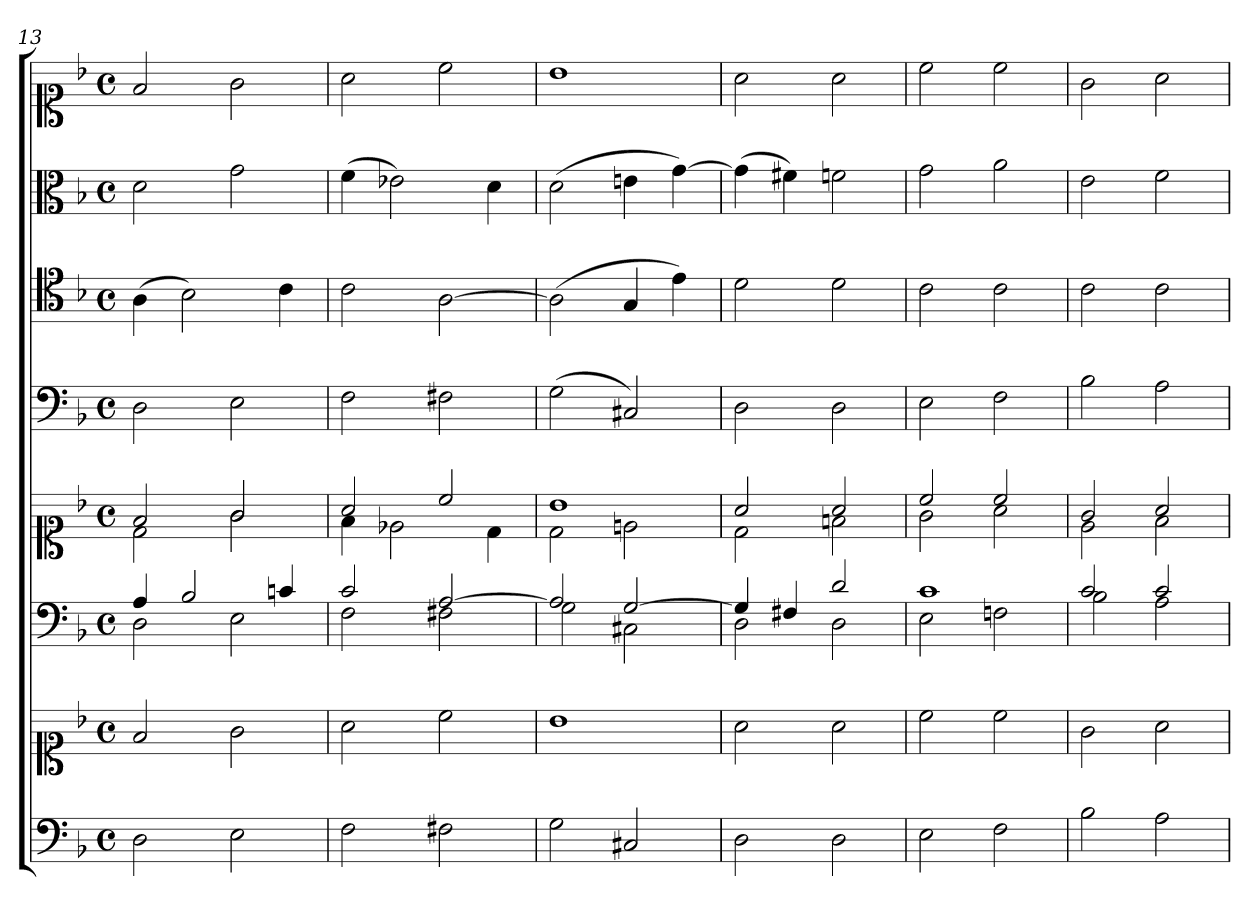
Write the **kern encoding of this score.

**kern	**kern	**kern	**kern	**kern	**kern	**kern	**kern
*part6	*part6	*part5	*part5	*part4	*part3	*part2	*part1
*staff8	*staff7	*staff6	*staff5	*staff4	*staff3	*staff2	*staff1
*clefF4	*clefC1	*clefF4	*clefC1	*clefF4	*clefC4	*clefC3	*clefC1
*k[b-]	*k[b-]	*k[b-]	*k[b-]	*k[b-]	*k[b-]	*k[b-]	*k[b-]
*F:	*F:	*F:	*F:	*F:	*F:	*F:	*F:
*M4/4	*M4/4	*M4/4	*M4/4	*M4/4	*M4/4	*M4/4	*M4/4
*met(c)	*met(c)	*met(c)	*met(c)	*met(c)	*met(c)	*met(c)	*met(c)
=13	=13	=13	=13	=13	=13	=13	=13
*	*	*^	*^	*	*	*	*
2D	2f	4A	2D	2f	2d	2D	(4A	2d	2f
.	.	2B-	.	.	.	.	2B-)	.	.
2E	2g	.	2E	2g	2g	2E	.	2g	2g
.	.	4cn	.	.	.	.	4c	.	.
=14	=14	=14	=14	=14	=14	=14	=14	=14	=14
2F	2a	2c	2F	2a	4f	2F	2c	(4f	2a
.	.	.	.	.	2e-X	.	.	2e-X)	.
2F#X	2cc	[2A	2F#X	2cc	.	2F#X	[2A	.	2cc
.	.	.	.	.	4d	.	.	4d	.
=15	=15	=15	=15	=15	=15	=15	=15	=15	=15
2G	1b-	2A]	2G	1b-	2d	(2G	(2A]	(2d	1b-
2C#X	.	[2G	2C#X	.	2en	2C#X)	4G	4en	.
.	.	.	.	.	.	.	4e)	[4g)	.
=16	=16	=16	=16	=16	=16	=16	=16	=16	=16
2D	2a	4G]	2D	2a	2d	2D	2d	(4g]	2a
.	.	4F#X	.	.	.	.	.	4f#X)	.
2D	2a	2d	2D	2a	2fn	2D	2d	2fn	2a
=17	=17	=17	=17	=17	=17	=17	=17	=17	=17
2E	2cc	1c	2E	2cc	2g	2E	2c	2g	2cc
2F	2cc	.	2Fn	2cc	2a	2F	2c	2a	2cc
=18	=18	=18	=18	=18	=18	=18	=18	=18	=18
2B-	2g	2c	2B-	2g	2e	2B-	2c	2e	2g
2A	2a	2c	2A	2a	2f	2A	2c	2f	2a
*	*	*v	*v	*	*	*	*	*	*
*	*	*	*v	*v	*	*	*	*
=	=	=	=	=	=	=	=
*-	*-	*-	*-	*-	*-	*-	*-
